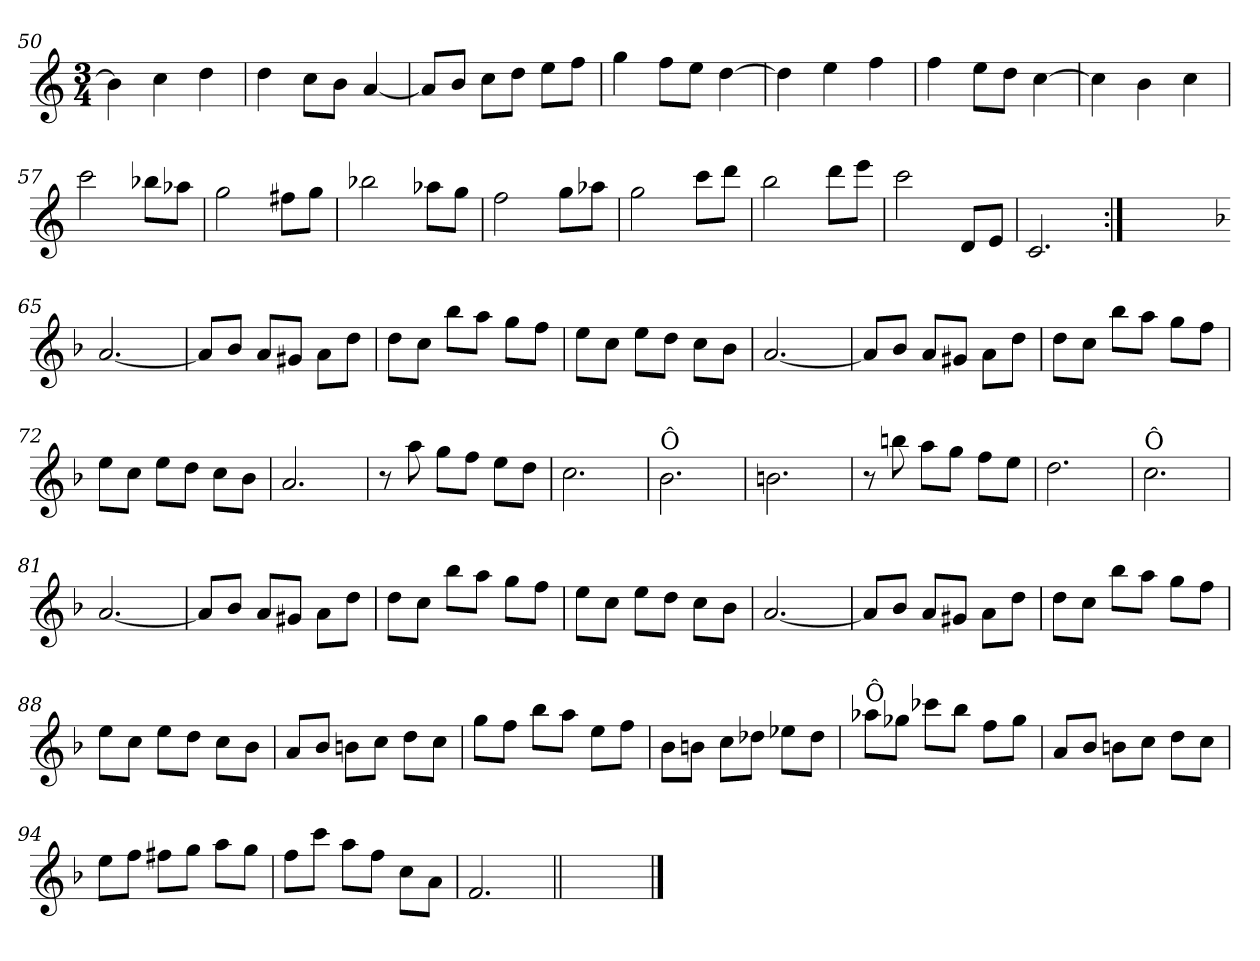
**kern
*part1
*staff1
!!LO:PB:g=z
*clefG2
*k[]
*C:
*M3/4
=50
4b\]
4cc\
4dd\
=51
4dd\
8cc\L
8b\J
[4a/
=52
8a/L]
8b/J
8cc\L
8dd\J
8ee\L
8ff\J
=53
4gg\
8ff\L
8ee\J
[4dd\
=54
4dd\]
4ee\
4ff\
!!LO:LB:g=z
=55
4ff\
8ee\L
8dd\J
[4cc\
=56
4cc\]
4b\
4cc\
=57
2ccc\
8bb-X\L
8aa-X\J
=58
2gg\
8ff#X\L
8gg\J
=59
2bb-X\
8aa-X\L
8gg\J
=60
2ff\
8gg\L
8aa-X\J
!!LO:LB:g=z
=61
2gg\
8ccc\L
8ddd\J
=62
2bb\
8ddd\L
8eee\J
=63
2ccc\
8d/L
8e/J
=64
2.c/
=64X1:|!
*stria0
2.ryy
!!LO:LB:g=z
=65-
*stria5
*k[b-]
*F:
[2.a/
=66
8a/L]
8b-/J
8a/L
8g#X/J
8a\L
8dd\J
=67
8dd\L
8cc\J
8bb-\L
8aa\J
8gg\L
8ff\J
=68
8ee\L
8cc\J
8ee\L
8dd\J
8cc\L
8b-\J
=69
[2.a/
!!LO:LB:g=z
=70
8a/L]
8b-/J
8a/L
8g#X/J
8a\L
8dd\J
=71
8dd\L
8cc\J
8bb-\L
8aa\J
8gg\L
8ff\J
=72
8ee\L
8cc\J
8ee\L
8dd\J
8cc\L
8b-\J
=73
2.a/
=74
8r
8aa\
8gg\L
8ff\J
8ee\L
8dd\J
!!LO:LB:g=z
=75
2.cc\
=76
!LO:TX:a:t=Ô
2.b-\
=77
2.bn\
=78
8r
8bbn\
8aa\L
8gg\J
8ff\L
8ee\J
=79
2.dd\
=80
!LO:TX:a:t=Ô
2.cc\
=81
[2.a/
!!LO:LB:g=z
=82
8a/L]
8b-/J
8a/L
8g#X/J
8a\L
8dd\J
=83
8dd\L
8cc\J
8bb-\L
8aa\J
8gg\L
8ff\J
=84
8ee\L
8cc\J
8ee\L
8dd\J
8cc\L
8b-\J
=85
[2.a/
=86
8a/L]
8b-/J
8a/L
8g#X/J
8a\L
8dd\J
!!LO:LB:g=z
=87
8dd\L
8cc\J
8bb-\L
8aa\J
8gg\L
8ff\J
=88
8ee\L
8cc\J
8ee\L
8dd\J
8cc\L
8b-\J
=89
8a/L
8b-/J
8bn\L
8cc\J
8dd\L
8cc\J
=90
8gg\L
8ff\J
8bb-\L
8aa\J
8ee\L
8ff\J
=91
8b-\L
8bn\J
8cc\L
8dd-X\J
8ee-X\L
8dd-\J
!!LO:LB:g=z
=92
!LO:TX:a:t=Ô
8aa-X\L
8gg-X\J
8ccc-X\L
8bb-\J
8ff\L
8gg-\J
=93
8a/L
8b-/J
8bn\L
8cc\J
8dd\L
8cc\J
=94
8ee\L
8ff\J
8ff#X\L
8gg\J
8aa\L
8gg\J
=95
8ff\L
8ccc\J
8aa\L
8ff\J
8cc\L
8a\J
=96
2.f/
=97||
*stria0
2.ryy
==
*-
